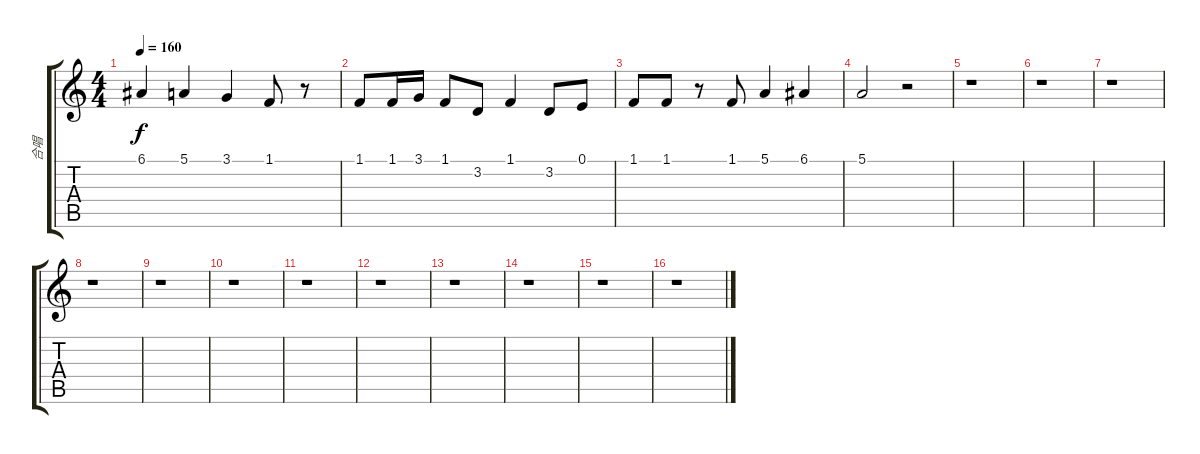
\track ("合唱" "合唱") {instrument recorder}
\staff {score tabs}
\tuning (E4 B3 G3 D3 A2 E2) {hide}
\ts (4 4)
\tempo 160
\clef g2
\ks c
6.1.4{dy f} 5.1.4 3.1.4 1.1.8 r.8 |
1.1.8 1.1.16 3.1.16 1.1.8 3.2.8 1.1.4 3.2.8 0.1.8 |
1.1.8 1.1.8 r.8 1.1.8 5.1.4 6.1.4 |
5.1.2 r.2 |
r.1 |
r.1 |
r.1 |
r.1 |
r.1 |
r.1 |
r.1 |
r.1 |
r.1 |
r.1 |
r.1 |
r.1
